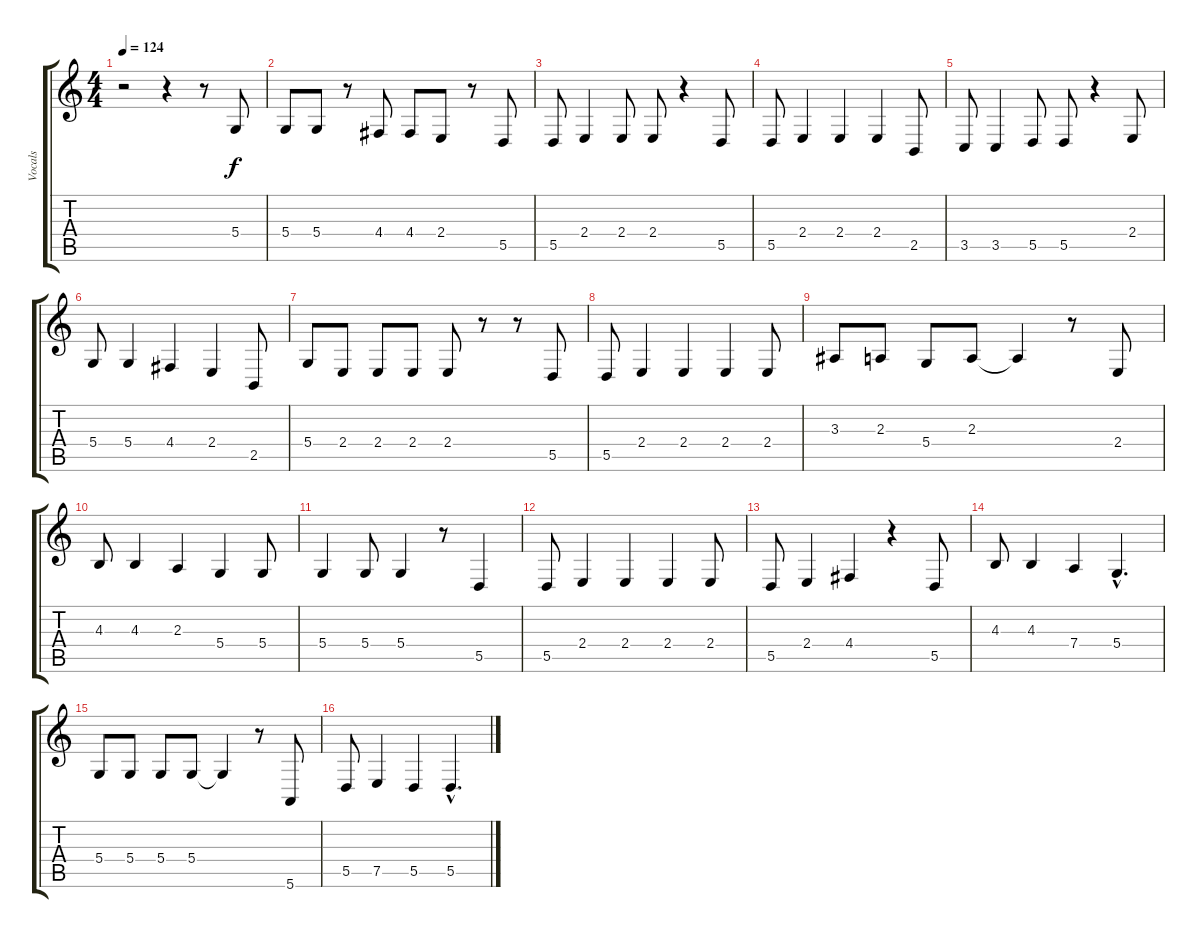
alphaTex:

\track ("Vocals" "Vocals") {instrument synthvoice}
\staff {score tabs}
\tuning (E4 B3 G3 D3 A2 E2) {hide}
\ts (4 4)
\tempo 124
\clef g2
\ks c
r.2{dy f} r.4 r.8 5.4.8 |
5.4.8 5.4.8 r.8 4.4.8 4.4.8 2.4.8 r.8 5.5.8 |
5.5.8 2.4.4 2.4.8 2.4.8 r.4 5.5.8 |
5.5.8 2.4.4 2.4.4 2.4.4 2.5.8 |
3.5.8 3.5.4 5.5.8 5.5.8 r.4 2.4.8 |
5.4.8 5.4.4 4.4.4 2.4.4 2.5.8 |
5.4.8 2.4.8 2.4.8 2.4.8 2.4.8 r.8 r.8 5.5.8 |
5.5.8 2.4.4 2.4.4 2.4.4 2.4.8 |
3.3.8 2.3.8 5.4.8 2.3.8 2.3{t}.4 r.8 2.4.8 |
4.3.8 4.3.4 2.3.4 5.4.4 5.4.8 |
5.4.4 5.4.8 5.4.4 r.8 5.5.4 |
5.5.8 2.4.4 2.4.4 2.4.4 2.4.8 |
5.5.8 2.4.4 4.4.4 r.4 5.5.8 |
4.3.8 4.3.4 7.4.4 5.4{hac}.4{d} |
5.4.8 5.4.8 5.4.8 5.4.8 5.4{t}.4 r.8 5.6.8 |
5.5.8 7.5.4 5.5.4 5.5{hac}.4{d}
